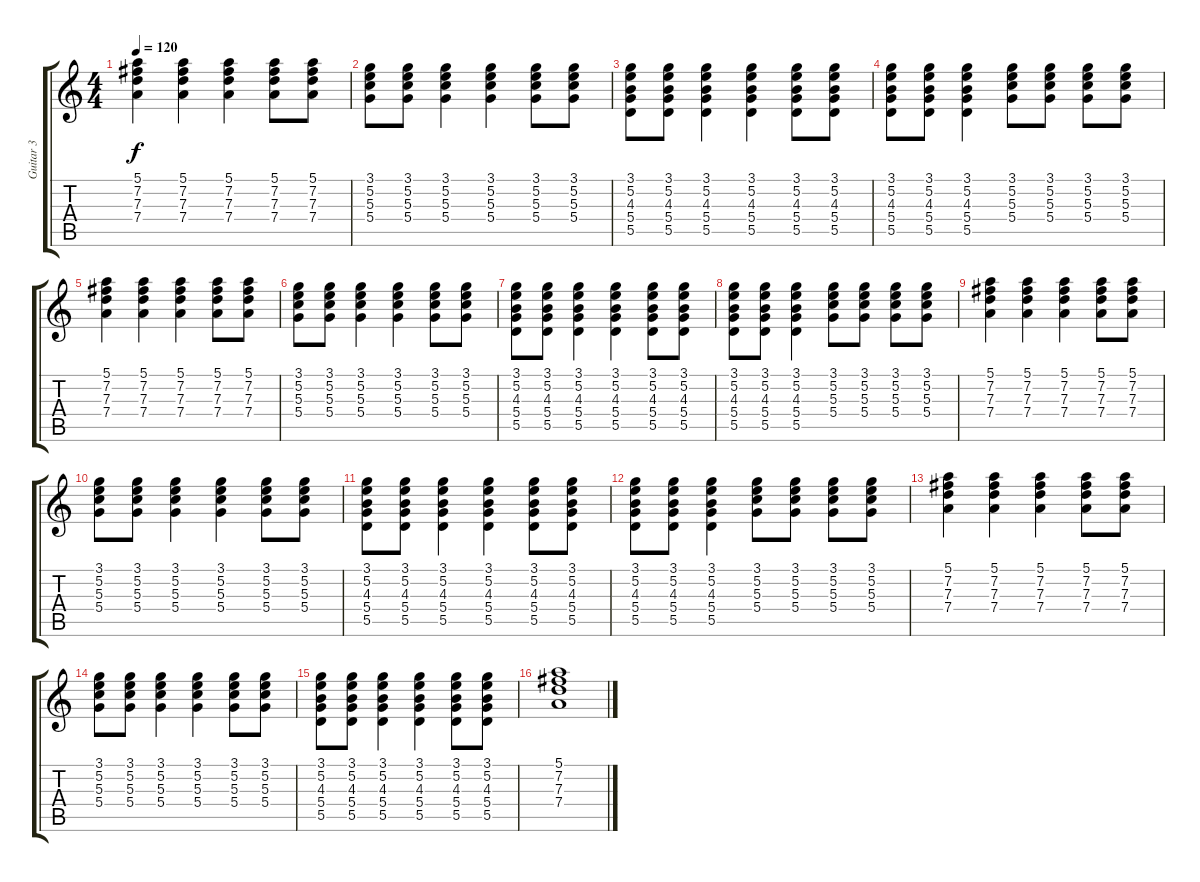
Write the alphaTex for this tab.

\track ("Guitar 3" "Guitar 3") {instrument distortionguitar}
\staff {score tabs}
\tuning (E4 B3 G3 D3 A2 E2) {hide}
\ts (4 4)
\tempo 120
\clef g2
\ks c
(5.1 7.2 7.3 7.4).4{dy f volume 8} (5.1 7.2 7.3 7.4).4 (5.1 7.2 7.3 7.4).4 (5.1 7.2 7.3 7.4).8 (5.1 7.2 7.3 7.4).8 |
(3.1 5.2 5.3 5.4).8 (3.1 5.2 5.3 5.4).8 (3.1 5.2 5.3 5.4).4 (3.1 5.2 5.3 5.4).4 (3.1 5.2 5.3 5.4).8 (3.1 5.2 5.3 5.4).8 |
(3.1 5.2 4.3 5.4 5.5).8 (3.1 5.2 4.3 5.4 5.5).8 (3.1 5.2 4.3 5.4 5.5).4 (3.1 5.2 4.3 5.4 5.5).4 (3.1 5.2 4.3 5.4 5.5).8 (3.1 5.2 4.3 5.4 5.5).8 |
(3.1 5.2 4.3 5.4 5.5).8 (3.1 5.2 4.3 5.4 5.5).8 (3.1 5.2 4.3 5.4 5.5).4 (3.1 5.2 5.3 5.4).8 (3.1 5.2 5.3 5.4).8 (3.1 5.2 5.3 5.4).8 (3.1 5.2 5.3 5.4).8 |
(5.1 7.2 7.3 7.4).4 (5.1 7.2 7.3 7.4).4 (5.1 7.2 7.3 7.4).4 (5.1 7.2 7.3 7.4).8 (5.1 7.2 7.3 7.4).8 |
(3.1 5.2 5.3 5.4).8 (3.1 5.2 5.3 5.4).8 (3.1 5.2 5.3 5.4).4 (3.1 5.2 5.3 5.4).4 (3.1 5.2 5.3 5.4).8 (3.1 5.2 5.3 5.4).8 |
(3.1 5.2 4.3 5.4 5.5).8 (3.1 5.2 4.3 5.4 5.5).8 (3.1 5.2 4.3 5.4 5.5).4 (3.1 5.2 4.3 5.4 5.5).4 (3.1 5.2 4.3 5.4 5.5).8 (3.1 5.2 4.3 5.4 5.5).8 |
(3.1 5.2 4.3 5.4 5.5).8 (3.1 5.2 4.3 5.4 5.5).8 (3.1 5.2 4.3 5.4 5.5).4 (3.1 5.2 5.3 5.4).8 (3.1 5.2 5.3 5.4).8 (3.1 5.2 5.3 5.4).8 (3.1 5.2 5.3 5.4).8 |
(5.1 7.2 7.3 7.4).4 (5.1 7.2 7.3 7.4).4 (5.1 7.2 7.3 7.4).4 (5.1 7.2 7.3 7.4).8 (5.1 7.2 7.3 7.4).8 |
(3.1 5.2 5.3 5.4).8 (3.1 5.2 5.3 5.4).8 (3.1 5.2 5.3 5.4).4 (3.1 5.2 5.3 5.4).4 (3.1 5.2 5.3 5.4).8 (3.1 5.2 5.3 5.4).8 |
(3.1 5.2 4.3 5.4 5.5).8 (3.1 5.2 4.3 5.4 5.5).8 (3.1 5.2 4.3 5.4 5.5).4 (3.1 5.2 4.3 5.4 5.5).4 (3.1 5.2 4.3 5.4 5.5).8 (3.1 5.2 4.3 5.4 5.5).8 |
(3.1 5.2 4.3 5.4 5.5).8 (3.1 5.2 4.3 5.4 5.5).8 (3.1 5.2 4.3 5.4 5.5).4 (3.1 5.2 5.3 5.4).8 (3.1 5.2 5.3 5.4).8 (3.1 5.2 5.3 5.4).8 (3.1 5.2 5.3 5.4).8 |
(5.1 7.2 7.3 7.4).4 (5.1 7.2 7.3 7.4).4 (5.1 7.2 7.3 7.4).4 (5.1 7.2 7.3 7.4).8 (5.1 7.2 7.3 7.4).8 |
(3.1 5.2 5.3 5.4).8 (3.1 5.2 5.3 5.4).8 (3.1 5.2 5.3 5.4).4 (3.1 5.2 5.3 5.4).4 (3.1 5.2 5.3 5.4).8 (3.1 5.2 5.3 5.4).8 |
(3.1 5.2 4.3 5.4 5.5).8 (3.1 5.2 4.3 5.4 5.5).8 (3.1 5.2 4.3 5.4 5.5).4 (3.1 5.2 4.3 5.4 5.5).4 (3.1 5.2 4.3 5.4 5.5).8 (3.1 5.2 4.3 5.4 5.5).8 |
(5.1 7.2 7.3 7.4).1
